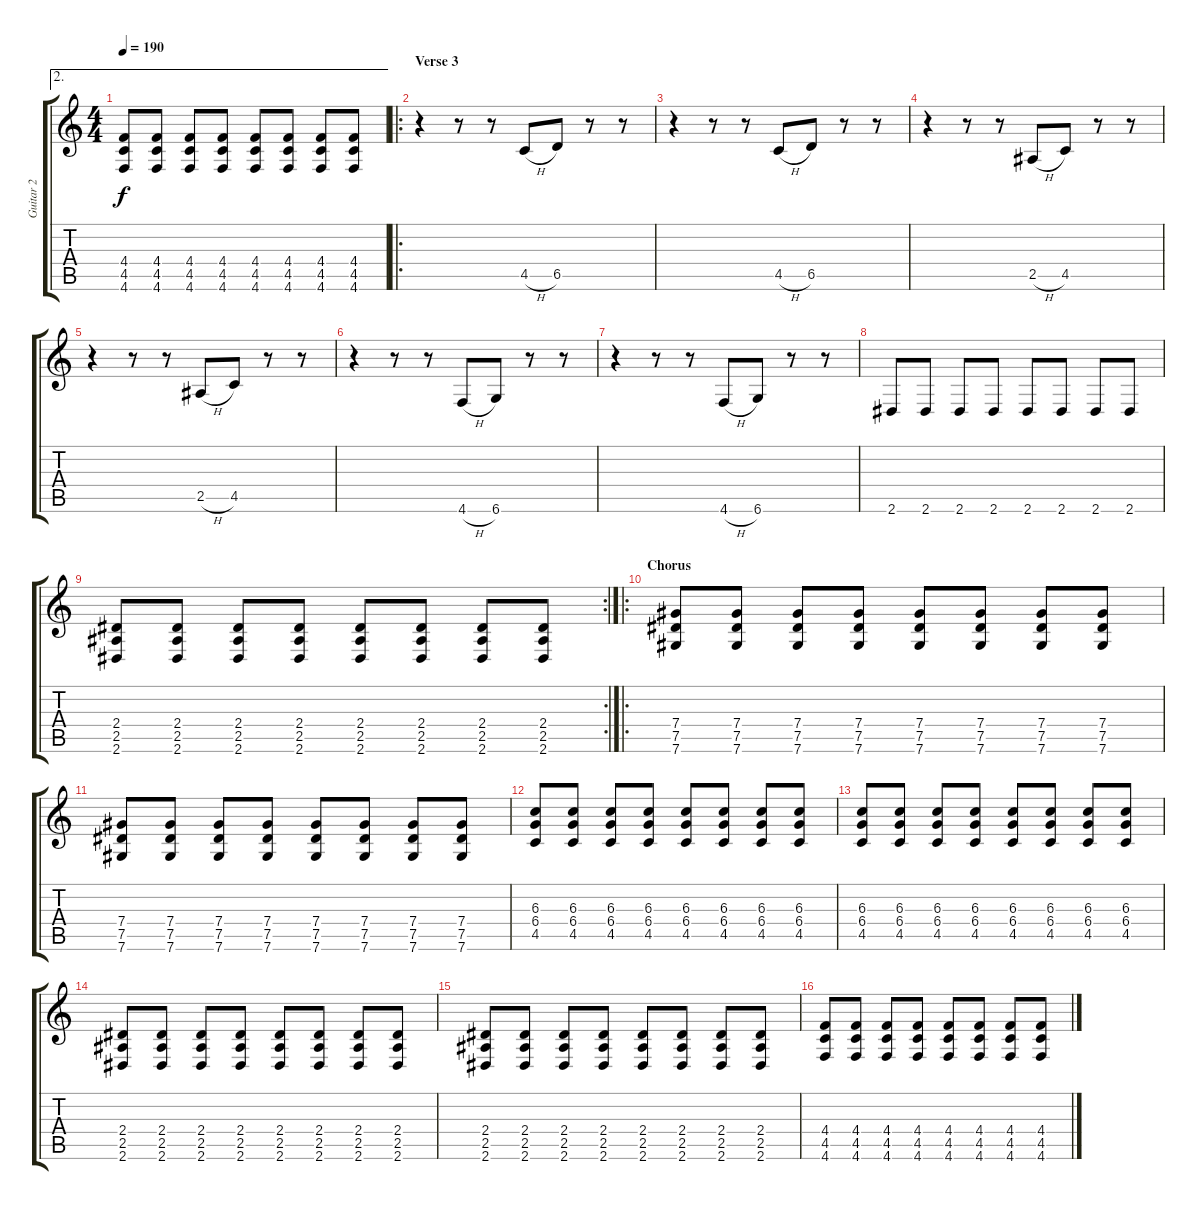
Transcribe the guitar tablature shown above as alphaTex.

\track ("Guitar 2" "Guitar 2") {instrument distortionguitar}
\staff {score tabs}
\tuning (Eb4 Bb3 Gb3 Db3 Ab2 Db2) {hide}
\ae 2
\ts (4 4)
\tempo 190
\clef g2
\ks c
(4.4 4.5 4.6).8{dy f} (4.4 4.5 4.6).8 (4.4 4.5 4.6).8 (4.4 4.5 4.6).8 (4.4 4.5 4.6).8 (4.4 4.5 4.6).8 (4.4 4.5 4.6).8 (4.4 4.5 4.6).8 |
\ro
\section ("" "Verse 3")
r.4{balance 8} r.8 r.8 4.5{h}.8 6.5.8 r.8 r.8 |
r.4 r.8 r.8 4.5{h}.8 6.5.8 r.8 r.8 |
r.4 r.8 r.8 2.5{h}.8 4.5.8 r.8 r.8 |
r.4 r.8 r.8 2.5{h}.8 4.5.8 r.8 r.8 |
r.4 r.8 r.8 4.6{h}.8 6.6.8 r.8 r.8 |
r.4 r.8 r.8 4.6{h}.8 6.6.8 r.8 r.8 |
2.6.8 2.6.8 2.6.8 2.6.8 2.6.8 2.6.8 2.6.8 2.6.8 |
\rc 2
(2.4 2.5 2.6).8 (2.4 2.5 2.6).8 (2.4 2.5 2.6).8 (2.4 2.5 2.6).8 (2.4 2.5 2.6).8 (2.4 2.5 2.6).8 (2.4 2.5 2.6).8 (2.4 2.5 2.6).8 |
\ro
\section ("" "Chorus")
(7.4 7.5 7.6).8{balance 0} (7.4 7.5 7.6).8 (7.4 7.5 7.6).8 (7.4 7.5 7.6).8 (7.4 7.5 7.6).8 (7.4 7.5 7.6).8 (7.4 7.5 7.6).8 (7.4 7.5 7.6).8 |
(7.4 7.5 7.6).8 (7.4 7.5 7.6).8 (7.4 7.5 7.6).8 (7.4 7.5 7.6).8 (7.4 7.5 7.6).8 (7.4 7.5 7.6).8 (7.4 7.5 7.6).8 (7.4 7.5 7.6).8 |
(6.3 6.4 4.5).8 (6.3 6.4 4.5).8 (6.3 6.4 4.5).8 (6.3 6.4 4.5).8 (6.3 6.4 4.5).8 (6.3 6.4 4.5).8 (6.3 6.4 4.5).8 (6.3 6.4 4.5).8 |
(6.3 6.4 4.5).8 (6.3 6.4 4.5).8 (6.3 6.4 4.5).8 (6.3 6.4 4.5).8 (6.3 6.4 4.5).8 (6.3 6.4 4.5).8 (6.3 6.4 4.5).8 (6.3 6.4 4.5).8 |
(2.4 2.5 2.6).8 (2.4 2.5 2.6).8 (2.4 2.5 2.6).8 (2.4 2.5 2.6).8 (2.4 2.5 2.6).8 (2.4 2.5 2.6).8 (2.4 2.5 2.6).8 (2.4 2.5 2.6).8 |
(2.4 2.5 2.6).8 (2.4 2.5 2.6).8 (2.4 2.5 2.6).8 (2.4 2.5 2.6).8 (2.4 2.5 2.6).8 (2.4 2.5 2.6).8 (2.4 2.5 2.6).8 (2.4 2.5 2.6).8 |
(4.4 4.5 4.6).8 (4.4 4.5 4.6).8 (4.4 4.5 4.6).8 (4.4 4.5 4.6).8 (4.4 4.5 4.6).8 (4.4 4.5 4.6).8 (4.4 4.5 4.6).8 (4.4 4.5 4.6).8
